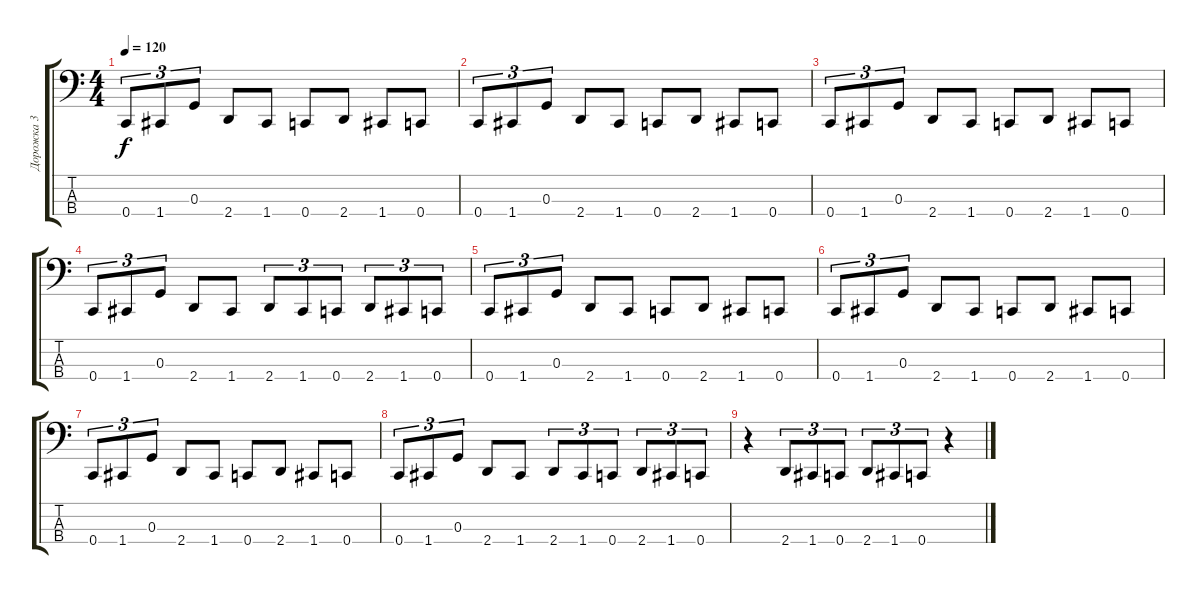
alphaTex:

\track ("Дорожка 3" "Дорожка 3") {instrument electricbasspick}
\staff {score tabs}
\tuning (F2 C2 G1 C1) {hide}
\ts (4 4)
\tempo 120
\clef f4
\ks c
0.4.8{tu (3 2) dy f} 1.4.8{tu (3 2)} 0.3.8{tu (3 2)} 2.4.8 1.4.8 0.4.8 2.4.8 1.4.8 0.4.8 |
0.4.8{tu (3 2)} 1.4.8{tu (3 2)} 0.3.8{tu (3 2)} 2.4.8 1.4.8 0.4.8 2.4.8 1.4.8 0.4.8 |
0.4.8{tu (3 2)} 1.4.8{tu (3 2)} 0.3.8{tu (3 2)} 2.4.8 1.4.8 0.4.8 2.4.8 1.4.8 0.4.8 |
0.4.8{tu (3 2)} 1.4.8{tu (3 2)} 0.3.8{tu (3 2)} 2.4.8 1.4.8 2.4.8{tu (3 2)} 1.4.8{tu (3 2)} 0.4.8{tu (3 2)} 2.4.8{tu (3 2)} 1.4.8{tu (3 2)} 0.4.8{tu (3 2)} |
0.4.8{tu (3 2)} 1.4.8{tu (3 2)} 0.3.8{tu (3 2)} 2.4.8 1.4.8 0.4.8 2.4.8 1.4.8 0.4.8 |
0.4.8{tu (3 2)} 1.4.8{tu (3 2)} 0.3.8{tu (3 2)} 2.4.8 1.4.8 0.4.8 2.4.8 1.4.8 0.4.8 |
0.4.8{tu (3 2)} 1.4.8{tu (3 2)} 0.3.8{tu (3 2)} 2.4.8 1.4.8 0.4.8 2.4.8 1.4.8 0.4.8 |
0.4.8{tu (3 2)} 1.4.8{tu (3 2)} 0.3.8{tu (3 2)} 2.4.8 1.4.8 2.4.8{tu (3 2)} 1.4.8{tu (3 2)} 0.4.8{tu (3 2)} 2.4.8{tu (3 2)} 1.4.8{tu (3 2)} 0.4.8{tu (3 2)} |
r.4 2.4.8{tu (3 2)} 1.4.8{tu (3 2)} 0.4.8{tu (3 2)} 2.4.8{tu (3 2)} 1.4.8{tu (3 2)} 0.4.8{tu (3 2)} r.4
